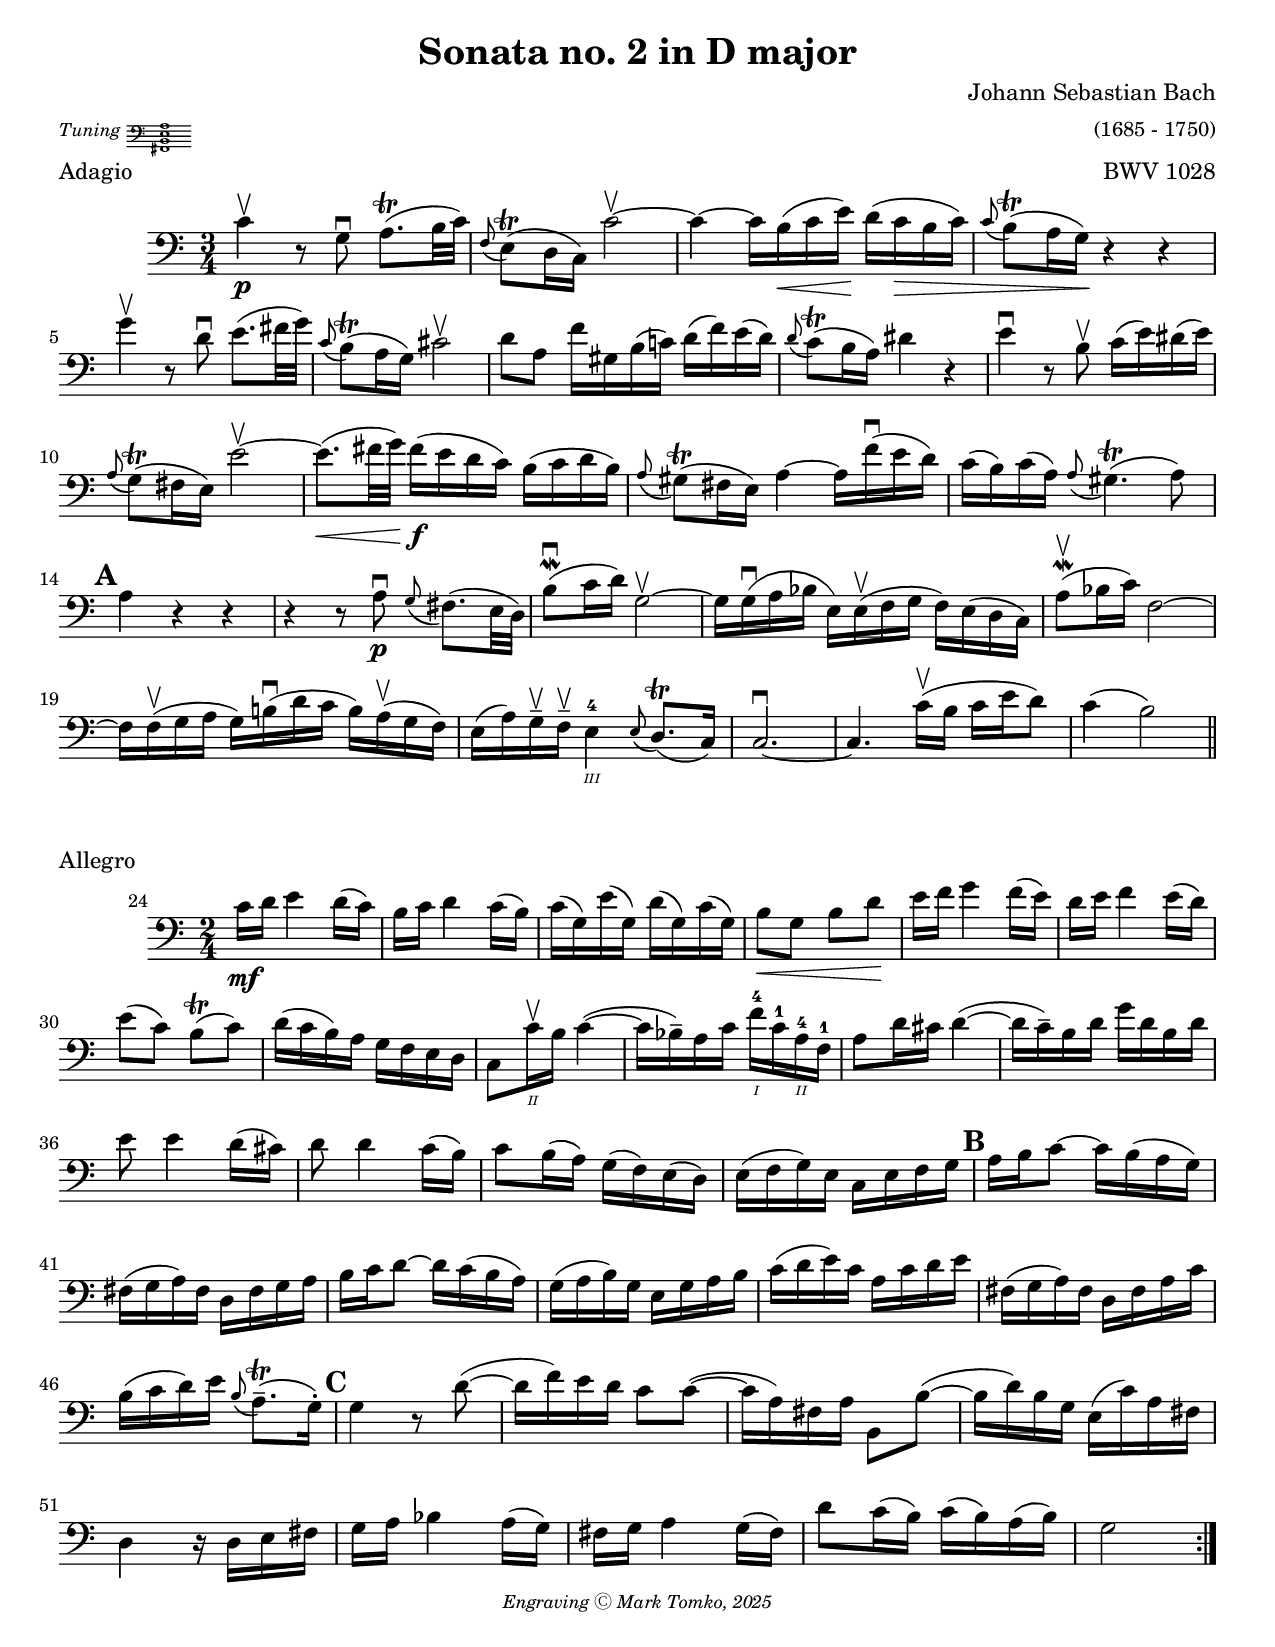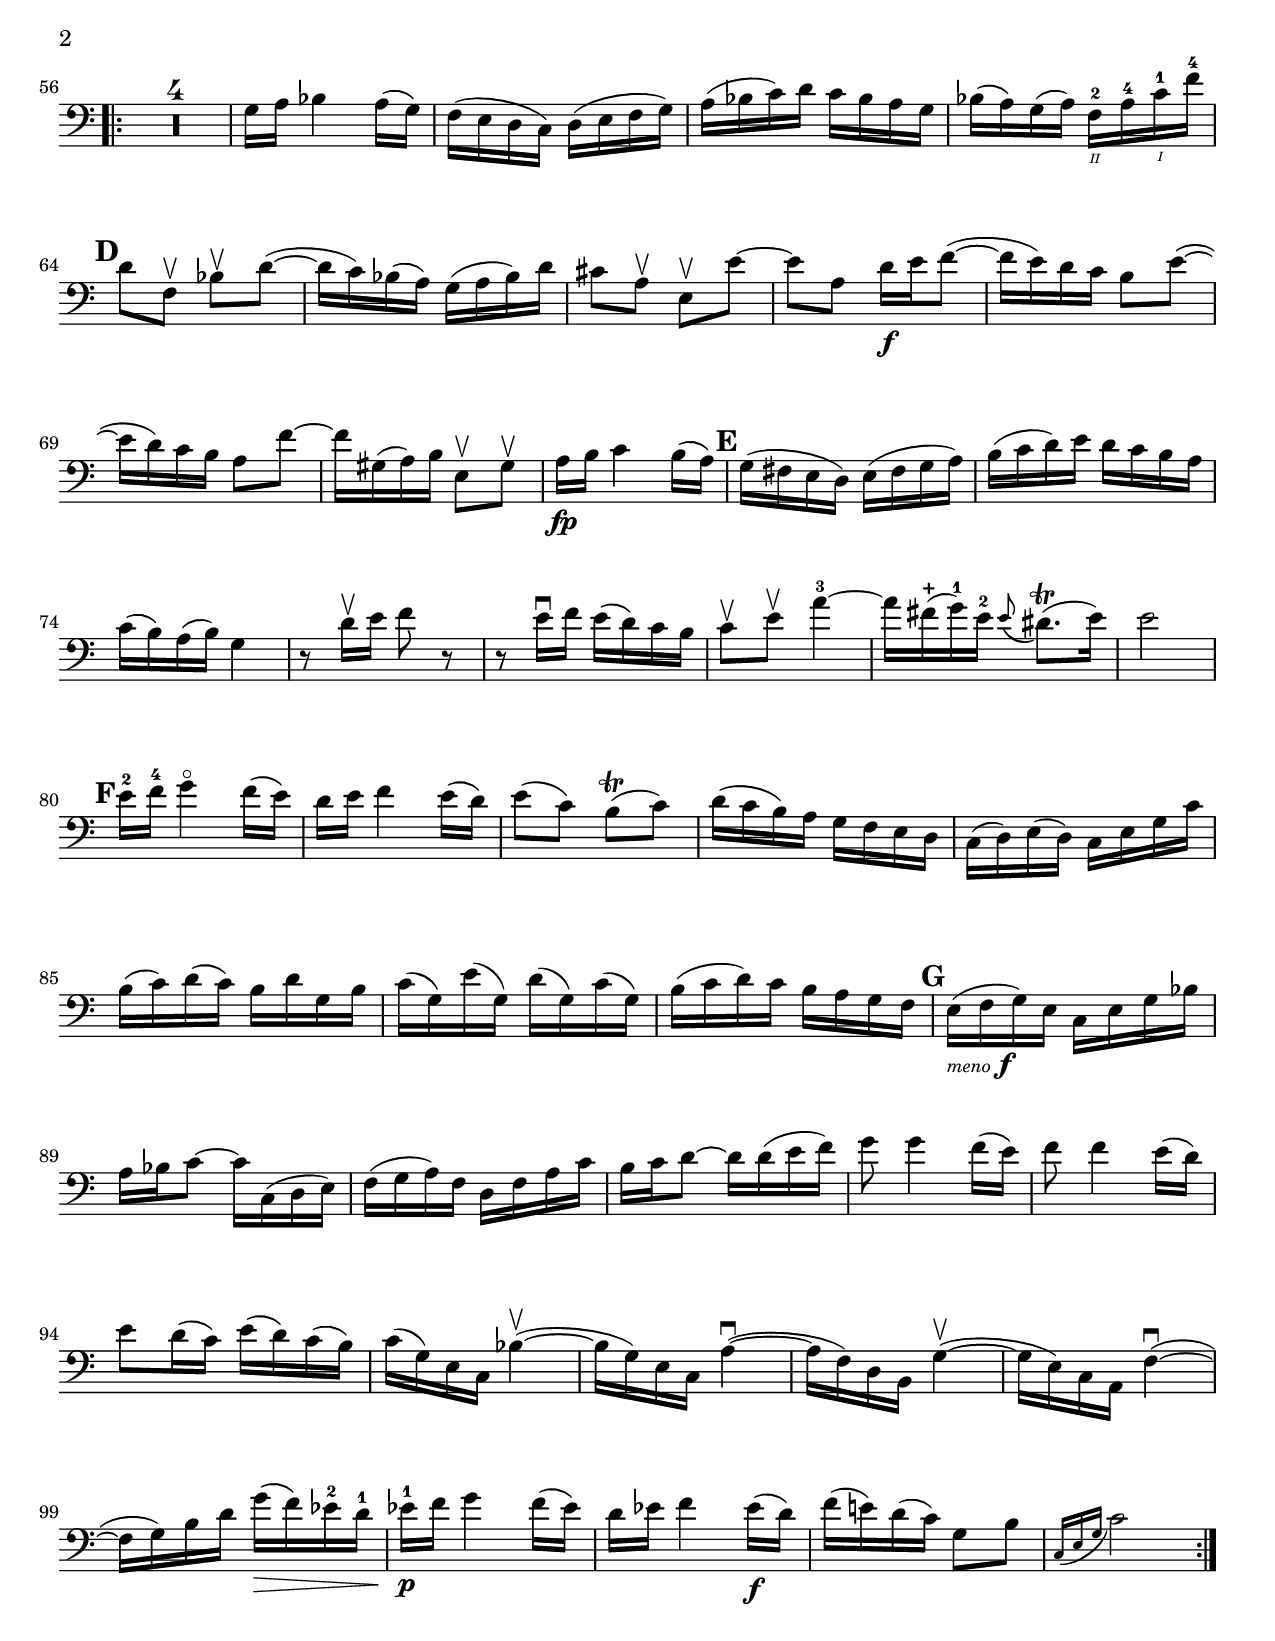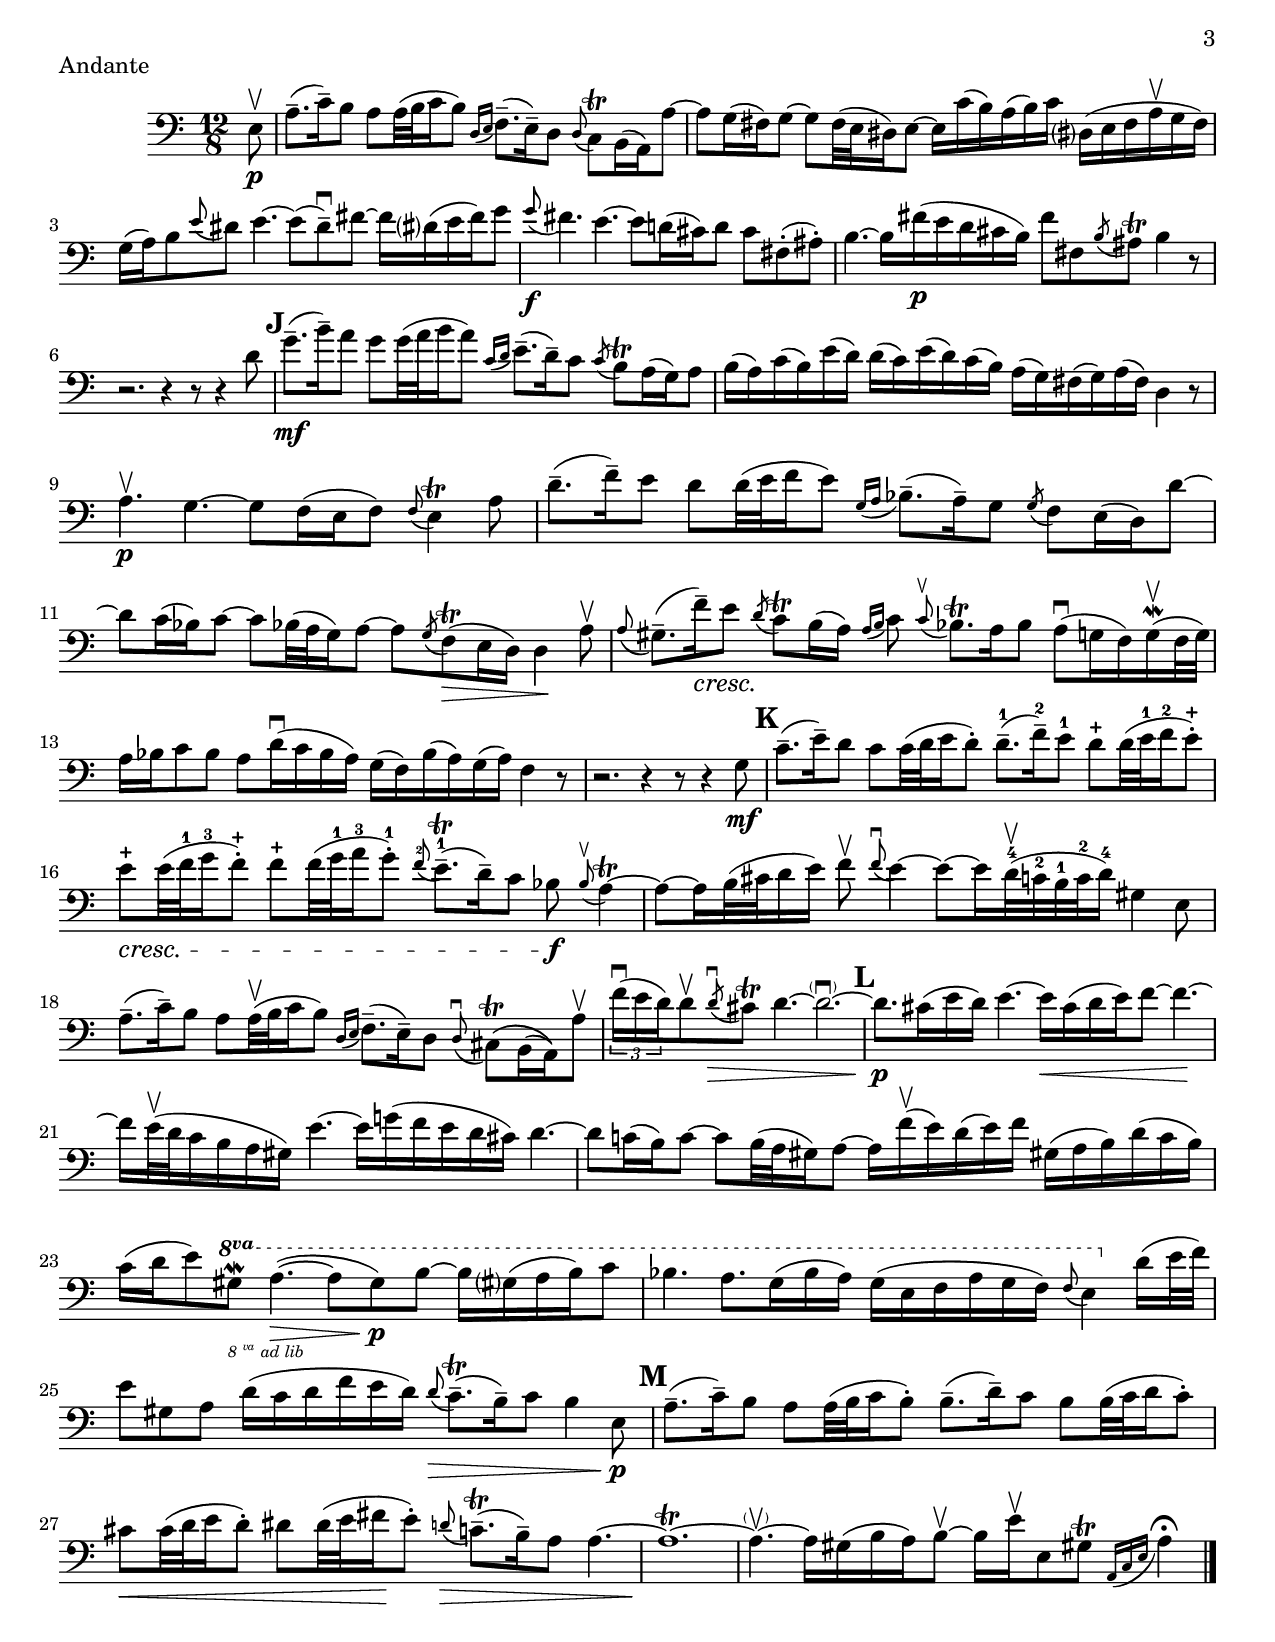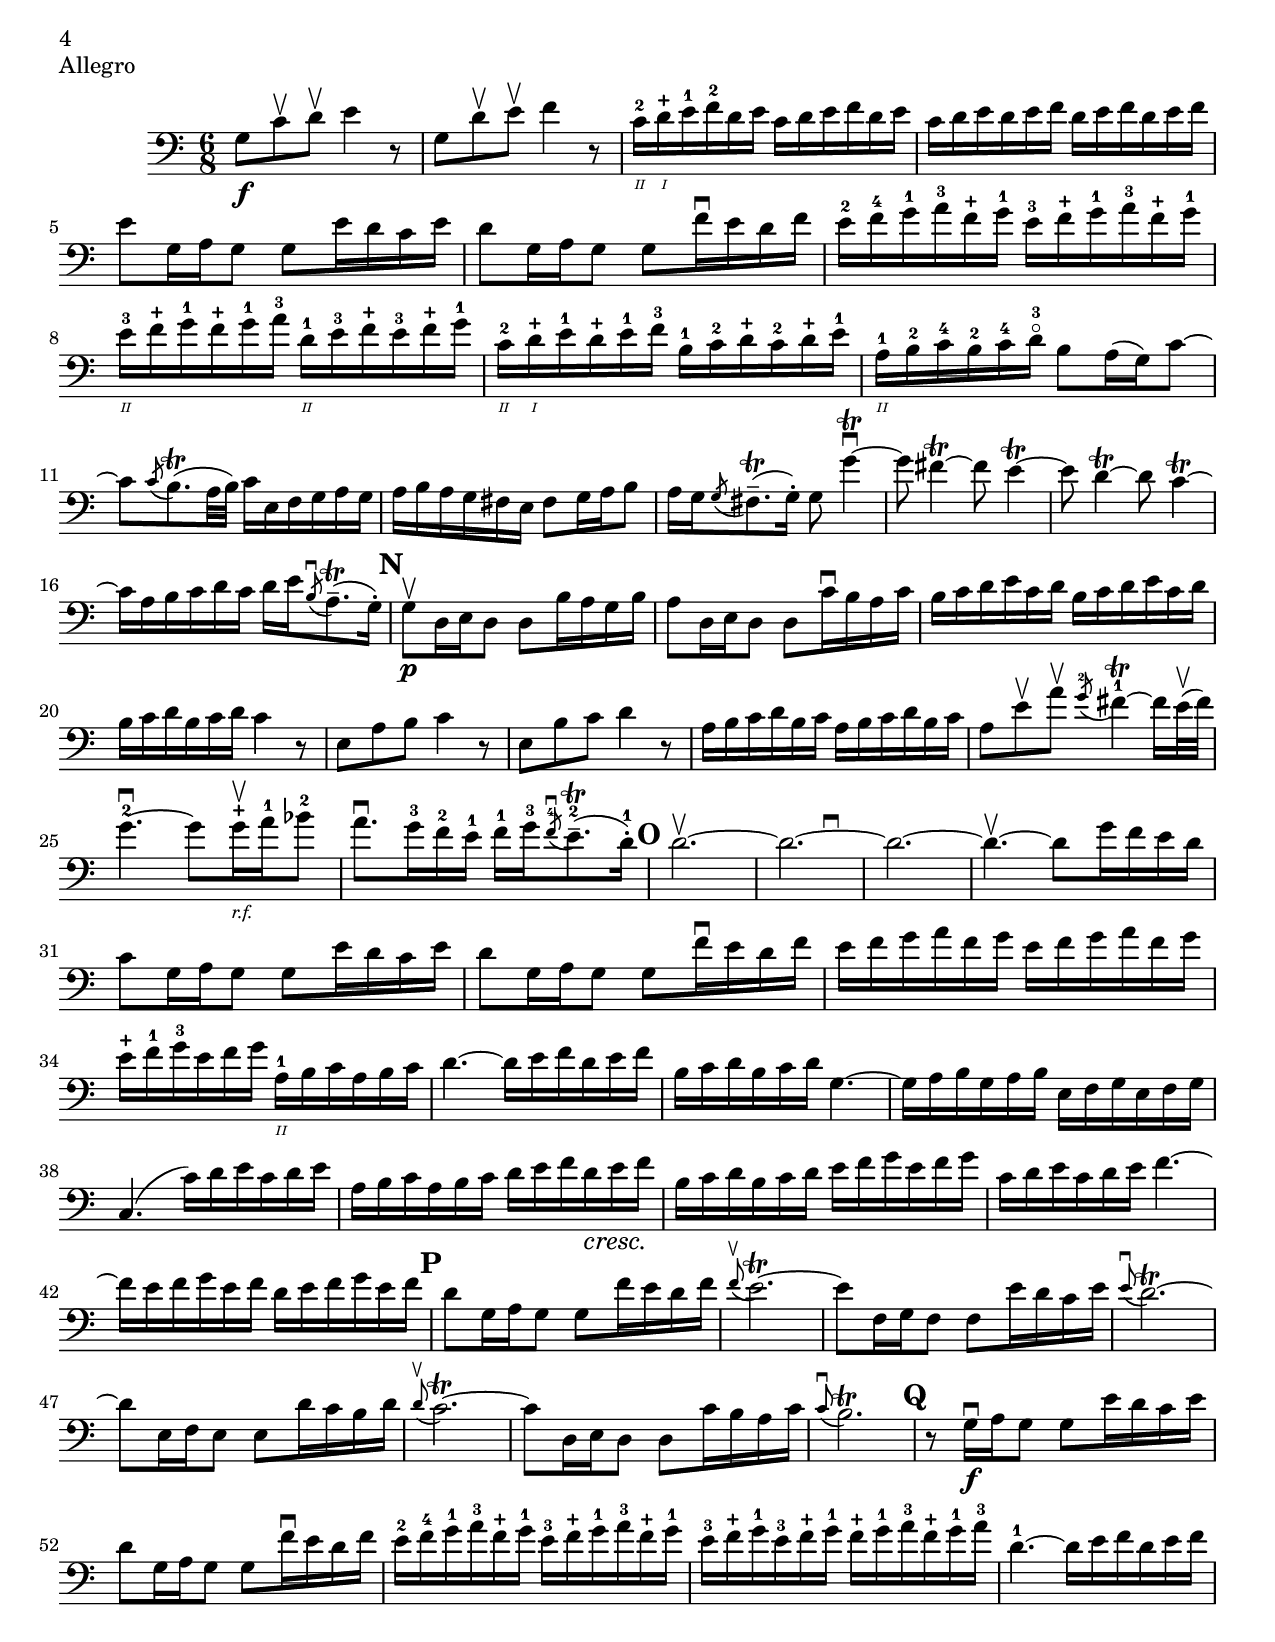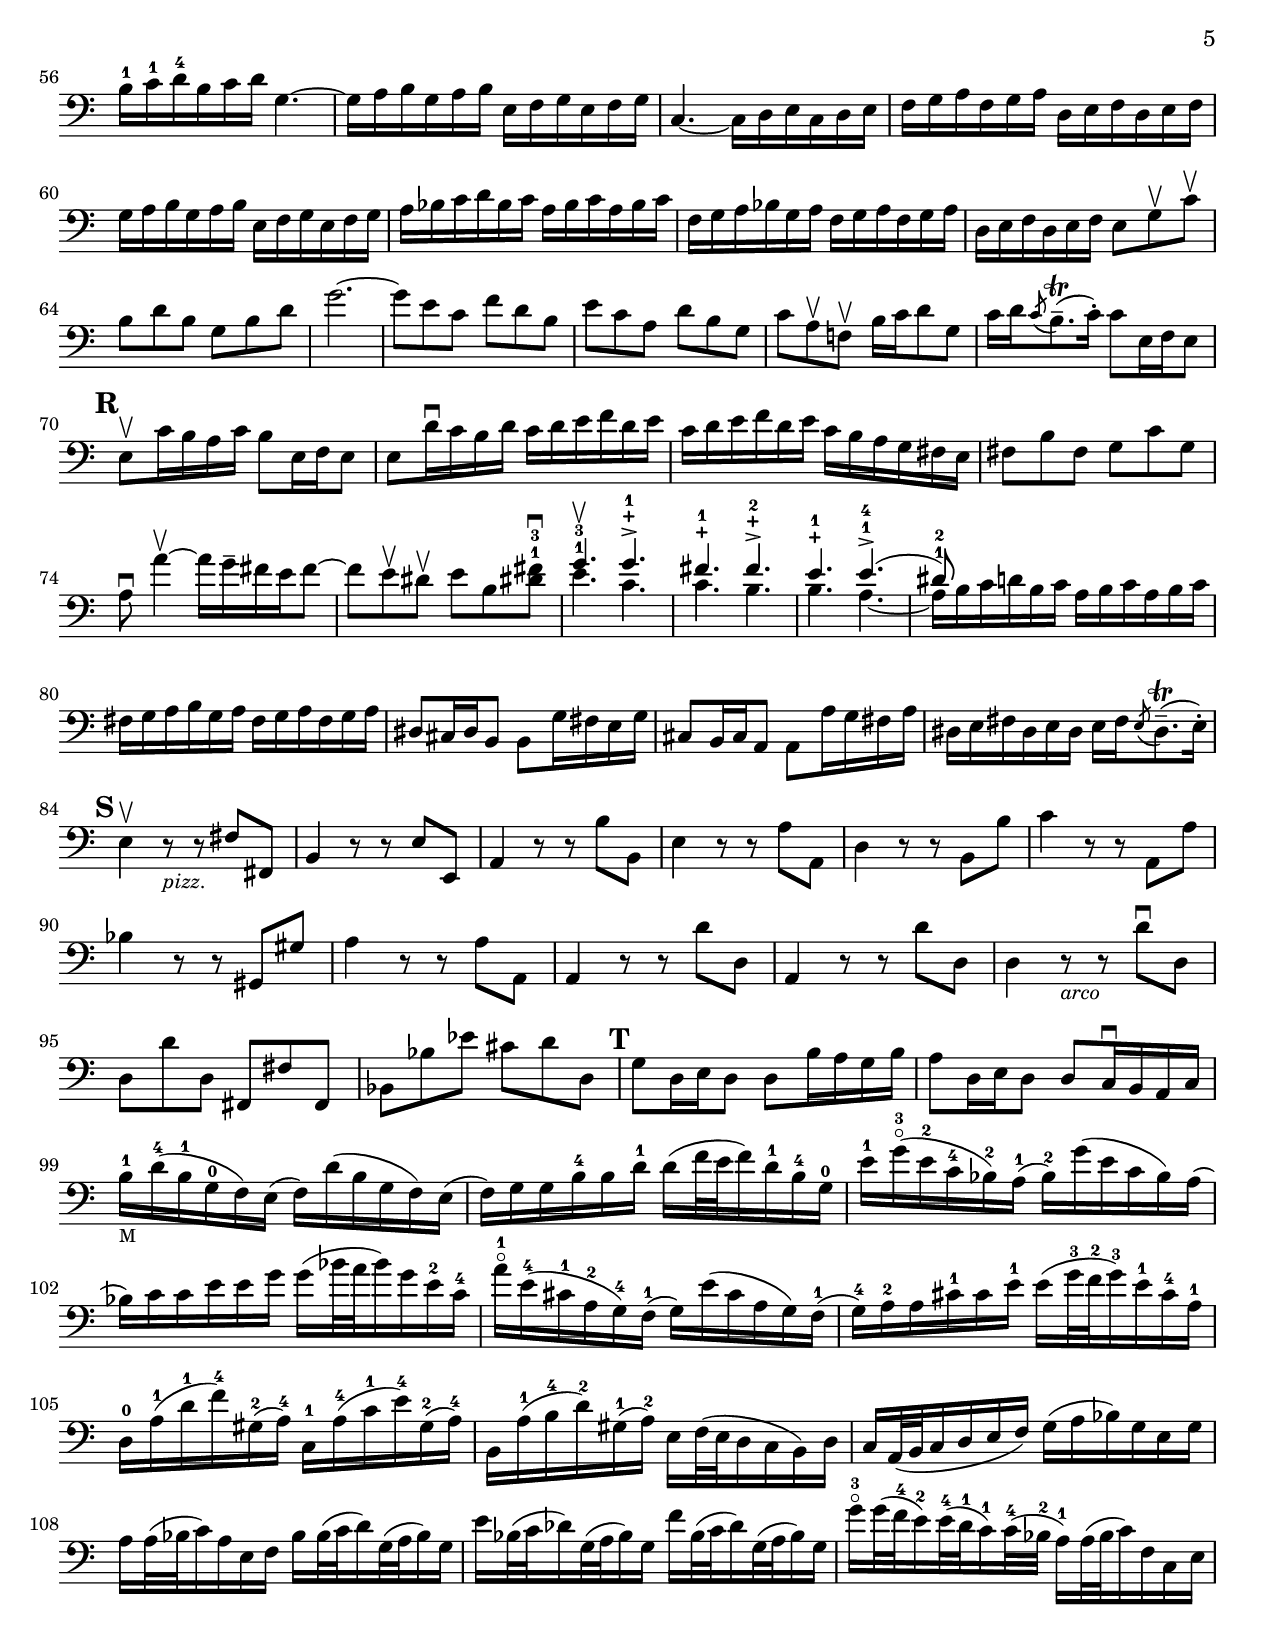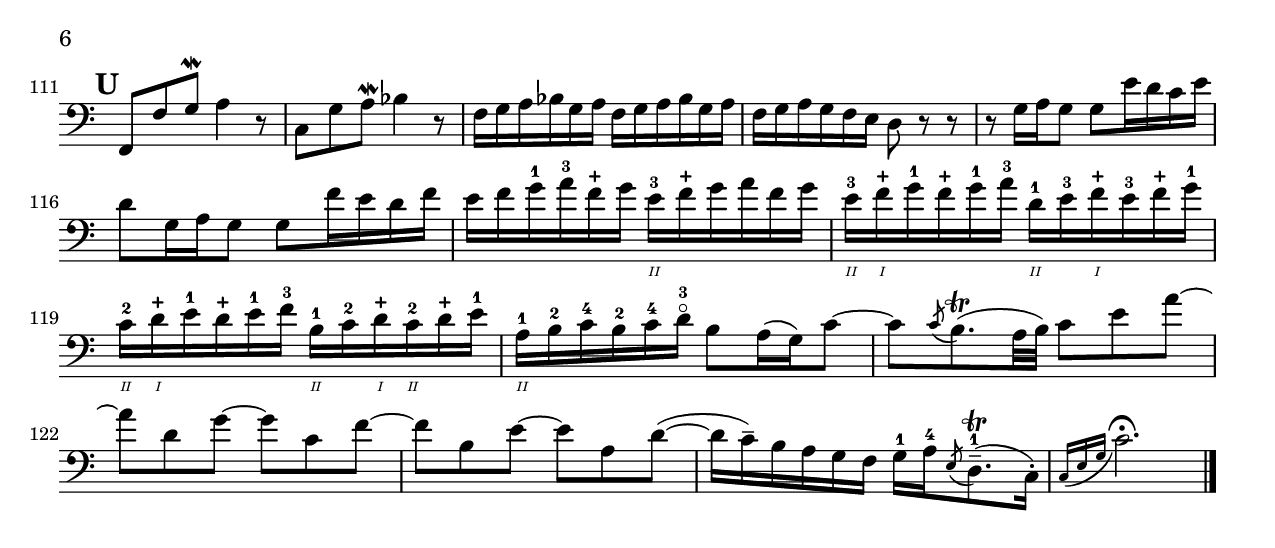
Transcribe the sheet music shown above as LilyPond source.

\version "2.24.3"

plus = \finger \markup \fontsize #6 "+"

\version "2.24.3"

soloTuning =
\markup {
  \italic \tiny Tuning
  \score {
    \layout {
      indent = 0.0
    }
    \new Staff \with {
      \magnifyStaff #1/2
    } {
      \new Voice {
        \relative {
          \omit Score.TimeSignature
          \omit Score.BarLine
          \clef bass
          <<fis,1 b e a>>
        }
      }
    }
  }
}


adagioBassNotes =
\relative {
  \set Score.rehearsalMarkFormatter = #format-mark-alphabet
  \clef bass
  \time 3/4
  \key c \major
  % quarter = 43
  | c'4\p\upbow r8 g\downbow a8.\trill (b32 c)
  | \appoggiatura f,8 e8\trill (d16 c) c'2\upbow~
  | c4~ c16 b\< (c e\!) d (c\> b c)
  | \appoggiatura c8 b\trill (a16 g\!) r4 r4 \break
  | g'4\upbow r8 d\downbow e8. (fis32 g)
  | \appoggiatura c,8 b\trill (a16 g) cis2\upbow
  | d8 a f'16 gis, b (c!) d (f) e (d)
  | \appoggiatura d8 c\trill (b16 a) dis4 r
  | e4\downbow r8 b\upbow c16 (e) dis (e) \break
  | \appoggiatura a,8 g\trill (fis16 e) e'2~\upbow
  | e8.\< (fis32 g) fis16\f (e d c) b (c d b)
  | \appoggiatura a8 gis\trill (fis16 e) a4~ a16 f'\downbow (e d)
  | c16 (b) c16 (a) \appoggiatura a8 gis4.\trill (a8) \break
  | \mark \default a4 r r
  | r4 r8 a8\p\downbow \appoggiatura g8 fis8. (e32 d)
  | b'8\mordent\downbow (c16 d)) g,2\upbow~
  | g16 g\downbow (a bes e,) e\upbow (f g f)  e (d c)
  | a'8\mordent\upbow (bes16 c) f,2~ \break
  | f16 f\upbow (g a g) b!\downbow (d c b) a\upbow (g f16)
  | e16 (a) g\tenuto\upbow f\tenuto\upbow e4-4\3 \appoggiatura e8 d8.\trill (c16)
  | c2.\downbow~
  | c4. c'16\upbow (b c e d8)
  | c4 (b2) \bar "||"
}

allegroBassNotes =
\relative {
  \clef bass
  \time 2/4
  \key c \major
  \set Score.rehearsalMarkFormatter = #format-mark-alphabet
  \set Score.currentBarNumber = #24
  % half = 37
  \repeat volta 2 {
    c'16\mf d e4 d16 (c)
    | b16 c d4 c16 (b)
    | c16 (g) e' (g,) d' (g,) c (g)
    | b8\< g b d\!
    | e16 f g4 f16 (e)
    | d16 e f4 e16 (d) \break
    | e8 (c) b\trill (c)
    | d16 (c b)  a g f e d
    | c8 c'16\2\upbow b c4~ (
    | c16 bes\tenuto) a c f-4\1 c-1 a-4\2 f-1
    | a8 d16 cis d4~ (
    | d16 c\tenuto) b d g d b d \break
    | e8 e4 d16 (cis)
    | d8 d4 c16 (b)
    | c8 b16 (a) g (f) e (d)
    | e16 (f g) e c e f g
    | \mark 2 a16 b c8~ c16 b (a g) \break
    | fis16 (g a) fis d fis g a
    | b16 c d8~ d16 c (b a)
    | g16 (a b) g e g a b
    | c16 (d e16) c a c d e
    | fis,16 (g a) fis d fis a c \break
    | b16 (c d) e \appoggiatura b8 a8.\trill\tenuto (g16\staccato)
    | \mark \default g4 r8 d'8~ (
    | d16 f) e d c8 c~ (
    | c16 a) fis a b,8 b'~ (
    | b16 d) b g e (c') a fis \break
    | d4 r16 d16 e fis
    | g16 a bes4 a16 (g)
    | fis g a4 g16 (fis)
    | d'8 c16 (b) c (b) a (b)
    | g2
  } \pageBreak
  \repeat volta 2 {
    \compressMMRests { R2*4 }
    g16 a bes4 a16 (g)
    | f16 (e d c) d (e f g)
    | a16 (bes c) d c bes a g
    | bes16 (a) g (a) f-2\2 a-4 c-1\1 f-4 \break
    | \mark \default d8 f,\upbow bes\upbow d~ (
    | d16 c) bes (a) g (a bes) d
    | cis8 a\upbow e\upbow e'~
    | e8 a, d16\f e f8~ (
    | f16 e) d c b8 e~ (\break
    | e16 d) c b a8 f'8~
    | f16 gis, (a) b e,8\upbow gis\upbow
    | a16\fp b c4 b16 (a)
    | \mark \default g16 (fis e d) e (fis g a)
    | b16 (c d) e d c b a \break
    | c16 (b) a (b) g4
    | r8 d'16\upbow e f8 r8
    | r8 e16\downbow f e (d) c b
    | c8\upbow e\upbow a4-3~
    | a16 fis-\plus (g-1) e-2 \appoggiatura e8 dis8.\trill (e16)
    | e2 \break
    | \mark \default e16-2 f-4 g4\flageolet f16 (e)
    | d16 e f4 e16 (d)
    | e8 (c) b\trill (c)
    | d16 (c b) a g f e d
    | c16 (d) e (d) c e g c \break
    | b16 (c) d (c) b d g, b
    | c16 (g) e' (g,) d' (g,) c (g)
    | b16  (c d) c b a g f
    | \mark \default e16_\markup { \tiny \italic meno \dynamic f } (f g) e c e g bes \break
    | a16 bes c8~ c16 c, (d e)
    | f (g a) f d f a c
    | b16 c d8~ d16 d (e f)
    | g8 g4 f16 (e)
    | f8 f4 e16 (d) \break
    | e8 d16 (c) e (d) c (b)
    | c16 (g) e c bes'4\upbow~ (
    | bes16 g) e c a'4\downbow~ (
    | a16 f) d b g'4\upbow~ (
    | g16 e) c a f'4\downbow~ ( \break
    | f16 g) b d g\> (f) ees-2 d-1
    | ees16-1\p f g4 f16 (ees)
    | d16 ees f4 ees16\f (d)
    | f16 (e!) d (c) g8 b
    | \appoggiatura { c,16 e g } c2 \fine \pageBreak
  }
}


andanteBassNotes =
\relative {
  \autoBreaksOff
  \set Score.rehearsalMarkFormatter = #format-mark-alphabet
  \set Staff.ottavationMarkups = #ottavation-ordinals
  \clef bass
  \time 12/8
  \key a \minor
  \partial 8 e8\p\upbow
  \autoLineBreaksOff
  % dotted quarter = 34, eighth = 94
  | a8.\tenuto (c16\tenuto) b8 a8 a32 (b c16 b8) \appoggiatura { d,16 e } f8.\tenuto (e16\tenuto) d8  \appoggiatura d8 c \trill b16 (a) a'8~
  | a8 g16 (fis) g8~ g8 fis32 (e dis16) e8~ e16 c' (b) a (b) c dis,? (e fis a\upbow g fis) \break
  | g16 (a) b8 \appoggiatura e dis e4.~ e8 (dis\tenuto\downbow) fis~ fis16 dis? (e fis) g8
  | \appoggiatura g\f fis4. e4.~ e8 d!16 (cis) d8 cis fis,!\staccato (ais\staccato)
  | b4.~ b16 fis'\p (e d cis b) fis'8 fis, \acciaccatura b ais\trill b4 r8 \break
  | r2. r4 r8 r4 d8
  | \mark 10 g8.\tenuto\mf (b16\tenuto) a8 g g32 (a b16 a8) \appoggiatura { c,16 d} e8.\tenuto (d16\tenuto) c8 \acciaccatura c8 b8\trill a16 (g) a8
  | b16 (a) c (b) e (d) d (c) e (d) c (b) a (g) fis (g) a (fis) d4 r8 \break
  | a'4.\p\upbow  g4.~ g8 f16 (e f8) \appoggiatura f e4\trill a8
  | d8.\tenuto (f16\tenuto) e8 d8 d32 (e f16 e8) \appoggiatura { g,16 a } bes8.\tenuto (a16\tenuto) g8 \acciaccatura g f e16 (d) d'8~ \break
  | d8 c16 (bes) c8~ c8 bes!32 (a g16) a8~ a8 \acciaccatura g f\trill\> (e16 d) d4\! a'8\upbow
  | \appoggiatura a gis8.\tenuto (f'16\tenuto\cresc) e8\! \acciaccatura d c8\trill b16 (a) \appoggiatura { a b } c8 \appoggiatura c\upbow bes8.\trill a16 bes8 a\downbow (g16 f)  g\mordent\upbow (f32 g) \break
  | a16 bes c8 bes a d16\downbow (c bes a) g (f) bes (a) g (a) f4 r8
  | r2. r4 r8 r4 g8\mf
  | \mark \default c8.\tenuto (e16\tenuto) d8 c c32 (d e16 d8\staccato) d8.\tenuto-1 (f16\tenuto-2) e8-1 d8-\plus d32 (e-1 f16-2 e8\staccato-\plus) \break
  | e8\cresc-\plus e32 (f-1 g16-3 f8\staccato-\plus) f8-\plus f32 (g-1 a16-3 g8\staccato-1) \appoggiatura f-2 e8.-1\tenuto\trill (d16\tenuto) c8 bes\f \appoggiatura bes\upbow a4~\trill
  | a8~a16 b32 (cis d16 e) f8\upbow \appoggiatura f\downbow e4~ e8~e16 d32\upbow-4 (c-2 b-1 c-2 d16-4) gis,4 e8 \break
  | a8.\tenuto (c16\tenuto) b8 a8 a32\upbow (b c16 b8) \appoggiatura { d,16 e } f8.\tenuto (e16\tenuto) d8 \appoggiatura d8\downbow cis\trill \(b16 (a)\) a'8\upbow
  | \tuplet 3/2 {f'16\downbow (e d)} d8\upbow \acciaccatura d\downbow\> cis\trill d4.~d2.-\parenthesize\downbow ~
  | \mark \default d8.\p cis16 (e d) e4.~ e16\< cis (d e) f8~ f4.~\! \break
  | f16 e32\upbow (d c16 b a gis) e'4.~ e16 g! (f e d cis) d4.~
  | d8 c!16 (b) c8~ c b32 (a gis16) a8~ a16 f'\upbow (e) d (e) f gis,! (a b) d (c b) \break
  | c16 (d e8) \ottava 1 gis8_\markup {\teeny { \italic { 8\super{"va"} "ad lib" } } }\mordent a4.~\> (a8 gis\p) b8~ b16 gis? (a b) c8
  | bes4. a8. g16 (bes a) g (e f a g f) \appoggiatura f8 e4 \ottava 0 d16 (e32 f) \break
  | e8 gis, a d16 (c d f e d) \appoggiatura d8\> c8.\tenuto\trill (b16\tenuto) c8 b4 e,8\p
  | \mark \default a8.\tenuto (c16\tenuto) b8 a a32 (b c16 b8\staccato) b8.\tenuto (d16\tenuto) c8 b b32 (c d16 c8\staccato) \break
  | cis8\< cis32 (d e16 d8\staccato) dis dis32 (e fis16\! e8\staccato) \appoggiatura d\> c8.\trill\tenuto (b16\tenuto) a8 a4.~
  | a1.\trill\!~
  | a4.-\parenthesize\upbow~a16 gis (b a) b8\upbow~ b16 e\upbow e,8 gis!8\trill \appoggiatura { a,16 c e} a4\fermata \fine
  \autoLineBreaksOn
}

allegroIIBassNotes =
\relative {
  \autoBreaksOff
  \clef bass
  \time 6/8
  \key c \major
  \set Score.rehearsalMarkFormatter = #format-mark-alphabet
  % dotted quarter = 49
  g8\f c\upbow d\upbow e4 r8
  | g,8 d'\upbow e\upbow f4 r8
  | c16-2\2 d-\plus\1 e-1 f-2 d e c d e f d e
  | c16 d e d e f d e f d e f \break
  | e8 g,16 a g8 g8 e'16 d c e
  | d8 g,16 a g8 g f'16\downbow e d f
  | e16-2 f-4 g-1 a-3 f-\plus g-1 e-3 f-\plus g-1 a-3 f-\plus g-1 \break
  | e16-3\2 f-\plus g-1 f-\plus g-1 a-3 d,-1\2 e-3 f-\plus e-3 f-\plus g-1
  | c,16-2\2 d-\plus\1 e-1 d-\plus e-1 f-3 b,-1 c-2 d-\plus c-2 d-\plus e-1
  | a,16-1\2 b-2 c-4 b-2 c-4 d-3\flageolet b8 a16 (g) c8~ \break
  | c8 \acciaccatura c b8.\trill (a32 b) c16 e, f g a g
  | a16 b a g fis e fis8 g16 a b8
  | a16 g \acciaccatura g8 fis8.\trill\tenuto (g16-.) g8 g'4~\trill\downbow
  | g8 fis4~\trill fis8 e4~\trill
  | e8 d4~\trill d8 c4~\trill \break
  | c16 a b c d c d e \acciaccatura b8\downbow a8.\trill\tenuto (g16-.)
  | \mark 14 g8\p\upbow d16 e d8 d b'16 a g b
  | a8 d,16 e d8 d c'16\downbow b a c
  | b16 c d e c d b c d e c d \break
  | b16 c d b c d c4 r8
  | e,8 a b c4 r8
  | e,8 b' c d4 r8
  | a16 b c d b c a b c d b c
  | a8 e'\upbow a\upbow \acciaccatura g8-2 fis4~\trill-1 fis16 e32\upbow (fis) \break
  | g4.~-2\downbow g8 g16_\markup{ \tiny \italic r.f. }-\plus\upbow a-1 bes8-2
  | a8.\downbow g16-3 f-2 e-1 f-1 g-3 \acciaccatura f8-4\downbow e8.\trill\tenuto-2 (d16-.-1)
  | \mark \default d2.~\upbow
  | d2.~\tweak X-offset 5 \downbow
  | d2.~
  | d4.~\upbow d8 g 16 f e d \break
  | c8 g16 a g8 g e'16 d c e
  | d8 g,16 a g8 g f'16\downbow e d f
  | e16 f g a f g e f g a f g \break
  | e16-\plus f-1 g-3 e f g a,-1\2 b c a b c
  | d4.~ d16 e f d e f
  | b,16 c d b c d g,4.~
  | g16 a b g a b e, f g e f g \break
  | c,4. (c'16) d e c d e
  | a,16 b c a b c d e f d\cresc e f\!
  | b,16 c d b c d e f g e f g
  | c,16 d e c d e  f4.~ \break
  | f16 e f g e f d e f g e f
  | \mark \default d8 g,16 a g8 g f'16 e d f
  | \appoggiatura f8\upbow e2.~\trill
  | e8 f,16 g f8 f e'16 d c e
  | \appoggiatura e8\downbow d2.~\trill \break
  | d8 e,16 f e8 e d'16 c b d
  | \appoggiatura d8\upbow c2.~\trill
  | c8 d,16 e d8 d c'16 b a c
  | \appoggiatura c8\downbow b2.\trill
  | \mark \default r8 g16\f\downbow a g8 g e'16 d c e \break
  | d8 g,16 a g8 g f'16\downbow e d f
  | e16-2 f-4 g-1 a-3 f-\plus g-1 e-3 f-\plus g-1 a-3 f-\plus g-1
  | e16-3 f-\plus g-1 e-3 f-\plus g-1 f-\plus g-1 a-3 f-\plus g-1 a-3
  | d,4.~-1 d16 e f d e f \pageBreak
  | b,16-1 c-1 d-4 b c d g,4.~
  | g16 a b g a b e, f g e f g
  | c,4.~ c16 d e c d e 
  | f16 g a f g a d, e f d e f \break
  | g16 a b g a b e, f g e f g
  | a bes c d bes c  a bes c a bes c
  | f,16 g a bes g a f g a f g a
  | d,16 e f d e f e8 g\upbow c\upbow \break
  | b8 d b g b d g2.~
  | g8 e c f d b
  | e8 c a d b g
  | c8 a\upbow f!\upbow b16 c d8 g, 
  | c16 d \acciaccatura c8 b8.\trill\tenuto (c16-.) c8 e,16 f e8 \break
  | \mark \default e8\upbow c'16 b a c b8 e,16 f e8
  | e8 d'16\downbow c b d c d e f d e
  | c16 d e f d e c b a g fis e 
  | fis8 b fis g c g \break
  | a8\downbow a'4\upbow~ a16 g\tenuto fis e fis8~
  | fis8 e\upbow dis\upbow e b <<dis!-1\downbow fis-3>>
  | <<
    \voiceOne {
      g4.-1-3\upbow g4.-\plus-1\accent
      | fis4.-\plus-1 fis4.-\plus-2\accent
      | e4.-\plus-1 e4.-1-4\accent (
      | dis8-1-2) s8 s8 s4.
    }
    \new Voice {
      \voiceTwo
      e4. c4.
      | c4. b4.
      | b4. a4.~ 
      | a16 b16 c d b c a b c a b c \break
    }
  >> \oneVoice
  | fis,16 g a b g a fis g a fis g a 
  | dis,8 cis16 dis b8 b g'16 fis e g
  | cis,8 b16 cis a8 a8 a'16 g fis a
  | dis,16 e fis dis e dis e fis \acciaccatura e8 dis8.\trill\tenuto (e16)-.  \break
  | \mark \default e4\upbow r8_\markup { \small \italic pizz. } r fis8 fis,
  | b4 r8 r e8 e,
  | a4 r8 r b' b,
  | e4 r8 r a8 a,
  | d4 r8 r b8 b' 
  | c4 r8 r a, a' \break
  | bes4 r8 r gis,8 gis'8
  | a4 r8 r a8 a,
  | a4 r8 r8 d'8 d,
  | a4 r8 r8 d'8 d,
  | d4 r8_\markup { \small \italic arco } r8 d'8\downbow d, \break 
  | d8 d' d, fis, fis' fis, 
  | bes8 bes' ees cis d d,
  | \mark \default g8 d16 e d8 d b'16 a g b
  | a8 d,16 e d8 d c16\downbow b a c  \break
  | b'16-1_\markup { \tiny M } d-4 (b-1 g-0 f) e (f) d' (b g f) e ( 
  | f16) g g b-4 b d-1 d (f32 e f16) d-1 b-4 g-0
  | e'16-1 g-3\flageolet (e-2 c-4 bes-2) a-1 (bes-2) g' (e c bes) a ( \break
  | bes16) c c e e g g (bes32 a bes16) g e-2 c-4 
  | a'16-1\flageolet e-4 (cis-1 a-2 g-4) f-1 (g) e' (cis a g) f-1 (
  | g16-4) a-2 a cis-1 cis e-1 e (g32-3 f-2 g16-3) e-1 cis-4 a-1 \break
  | d,16-0 a'-1 (d-1 f-4) gis,-2 (a-4) c,-1 a'-4 (c-1 e-4) gis,-2 (a-4) 
  | b,16 a'-1 (b-4 d-2) gis,-1 (a-2) e f32 (e d16 c b) d
  | c16 a32 (b c16 d e f) g (a bes) g e g \break
  | a16 a32 (bes c16) a e f bes bes32 (c d16) g,32 (a bes16) g 
  | e'16 bes32 (c des16) g,32 (a bes16) g f' bes,32 ( c des16) g,32 (a bes16) g 
  | g'16\flageolet-3 g32 (f-4 e16-2) e32-4 (d-1 c16-1) c32-4 (bes-2 a16-1) a32 (bes c16) f, c e \pageBreak
  | \mark \default f,8 f' g\mordent a4 r8 
  | c,8 g' a\mordent bes4 r8
  | f16 g a bes g a f g a bes g a 
  | f16 g a g f e d8 r8 r8 
  | r8 g16 a g8 g8 e'16 d c e \break
  | d8 g,16 a g8 g f'16 e d f
  | e16 f g-1 a-3 f-\plus g e-3\2 f-\plus g a f g 
  | e16-3\2 f-\plus\1 g-1 f-\plus g-1 a-3 d,-1\2 e-3 f-\plus\1 e-3 f-\plus g-1 \break
  | c,16-2\2 d-\plus\1 e-1 d-\plus e-1 f-3 b,-1\2 c-2 d-\plus\1 c-2\2 d-\plus e-1
  | a,16-1\2 b-2 c-4 b-2 c-4 d-3\flageolet b8 a16 (g) c8~ 
  | c8 \acciaccatura c8 b8.\trill (a32 b) c8 e a~ \break
  | a8 d, g~ g c, f~
  | f8 b, e~ e a, d~ (
  | d16 c\tenuto) b a g f g-1 a-4 \acciaccatura e8 d8.\trill\tenuto-1 (c16-.)
  | \appoggiatura { c e g } c2. \fermata \fine
}

\header {
  title = "Sonata no. 2 in D major"
  opus = "BWV 1028"
  composer = "Johann Sebastian Bach"
  meter = \soloTuning
  arranger = \markup { \small "(1685 - 1750)" }
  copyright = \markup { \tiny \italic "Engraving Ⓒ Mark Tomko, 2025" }
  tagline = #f
}

\paper {
  #(set-default-paper-size "letter")
}

%{
\book {
  \paper {
    #(set-paper-size "a4")
  }
  \bookOutputSuffix "edited-a4"
  \score {
    \layout {
      top-margin = 0.0
    }
    \header {
      piece = "Adagio"
    }
    \new Staff {
      \new Voice {
        \romanStringNumbers
        \set stringNumberOrientations = #'(down)
        \adagioBassNotes
      }
    }
  }

  \score {
    \header {
      piece = "Allegro"
      opus = ""
    }
    \new Staff {
      \new Voice {
        \romanStringNumbers
        \set stringNumberOrientations = #'(down)
        \allegroBassNotes
      }
    }
  }

  \score {
    \header {
      piece = "Andante"
      opus = ""
    }
    \new Staff {
      \new Voice {
        \romanStringNumbers
        \set stringNumberOrientations = #'(down)
        \andanteBassNotes
      }
    }
  }

  \score {
    \header {
      piece = "Allegro"
      opus = ""
    }
    \new Staff {
      \new Voice {
        \romanStringNumbers
        \set stringNumberOrientations = #'(down)
        \allegroIIBassNotes
      }
    }
  }
}

%}

\book {
  \paper {
    #(set-paper-size "letter")
  }
  \bookOutputSuffix "edited-letter"
  \score {
    \layout {
      top-margin = 0.0
    }
    \header {
      piece = "Adagio"
    }
    \new Staff {
      \new Voice {
        \romanStringNumbers
        \set stringNumberOrientations = #'(down)
        \adagioBassNotes
      }
    }
  }

  \score {
    \header {
      piece = "Allegro"
      opus = ""
    }
    \new Staff {
      \new Voice {
        \romanStringNumbers
        \set stringNumberOrientations = #'(down)
        \allegroBassNotes
      }
    }
  }

  \score {
    \header {
      piece = "Andante"
      opus = ""
    }
    \new Staff {
      \new Voice {
        \romanStringNumbers
        \set stringNumberOrientations = #'(down)
        \andanteBassNotes
      }
    }
  }

  \score {
    \header {
      piece = "Allegro"
      opus = ""
    }
    \new Staff {
      \new Voice {
        \romanStringNumbers
        \set stringNumberOrientations = #'(down)
        \allegroIIBassNotes
      }
    }
  }
}

%{

\book {
  \score {
    \layout {
      top-margin = 0.0
    }
    \header {
      piece = "Adagio"
    }
    \new Staff {
      \new Voice {
        \omit Voice.StringNumber
        \omit Staff.Fingering
        \set scriptDefinitions = #(cons*
                                   `(upbow . ,(acons 'stencil #f (assoc-get 'upbow default-script-alist)))
                                   `(downbow . ,(acons 'stencil #f (assoc-get 'downbow default-script-alist)))
                                   default-script-alist)
        \adagioBassNotes
      }
    }
  }

  \score {
    \header {
      piece = "Allegro"
      opus = ""
    }
    \new Staff {
      \new Voice {
        \set scriptDefinitions = #(cons*
                                   `(upbow . ,(acons 'stencil #f (assoc-get 'upbow default-script-alist)))
                                   `(downbow . ,(acons 'stencil #f (assoc-get 'downbow default-script-alist)))
                                   default-script-alist)
        \allegroBassNotes
      }
    }
  }

  \score {
    \header {
      piece = "Andante"
      opus = ""
    }
    \new Staff {
      \new Voice {
        \set scriptDefinitions = #(cons*
                                   `(upbow . ,(acons 'stencil #f (assoc-get 'upbow default-script-alist)))
                                   `(downbow . ,(acons 'stencil #f (assoc-get 'downbow default-script-alist)))
                                   default-script-alist)
        \andanteBassNotes
      }
    }
  }

  \score {
    \header {
      piece = "Allegro"
      opus = ""
    }
    \new Staff {
      \new Voice {
        \set scriptDefinitions = #(cons*
                                   `(upbow . ,(acons 'stencil #f (assoc-get 'upbow default-script-alist)))
                                   `(downbow . ,(acons 'stencil #f (assoc-get 'downbow default-script-alist)))
                                   default-script-alist)
        \allegroIIBassNotes
      }
    }
  }
}

%}
